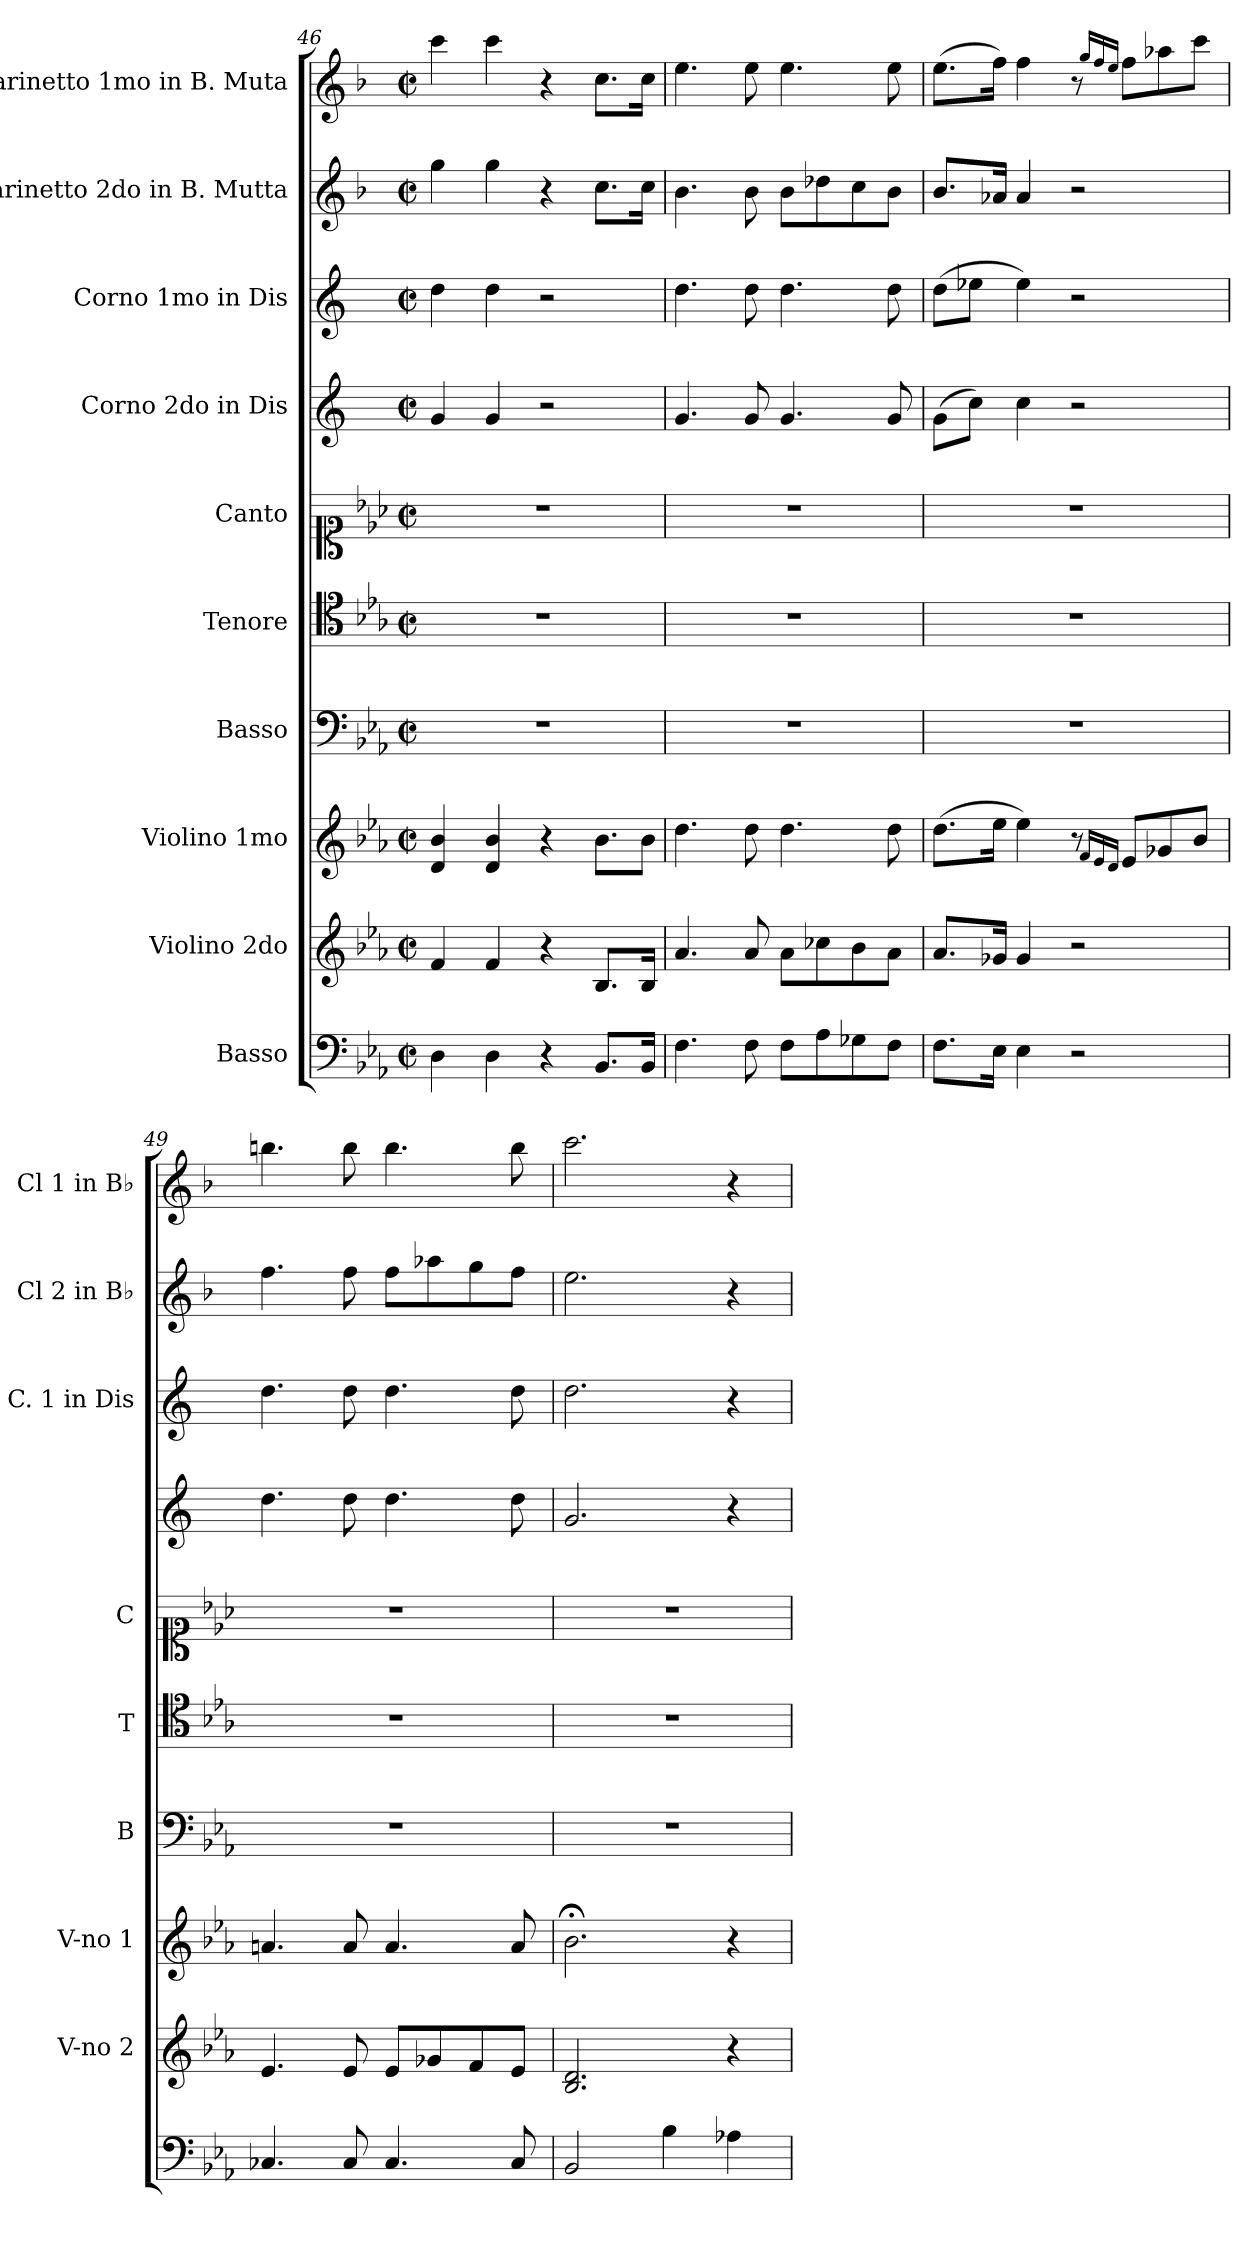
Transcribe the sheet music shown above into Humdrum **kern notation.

**kern	**kern	**kern	**kern	**kern	**kern	**kern	**kern	**kern	**kern
*part10	*part9	*part8	*part7	*part6	*part5	*part4	*part3	*part2	*part1
*staff10	*staff9	*staff8	*staff7	*staff6	*staff5	*staff4	*staff3	*staff2	*staff1
*I"Basso	*I"Violino 2do	*I"Violino 1mo	*I"Basso	*I"Tenore	*I"Canto	*I"Corno 2do in Dis	*I"Corno 1mo in Dis	*I"Clarinetto 2do in B. Mutta	*I"Clarinetto 1mo in B. Muta
*	*I'V-no 2	*I'V-no 1	*I'B	*I'T	*I'C	*	*I'C. 1 in Dis	*I'Cl 2 in B♭	*I'Cl 1 in B♭
*clefF4	*clefG2	*clefG2	*clefF4	*clefC4	*clefC1	*clefG2	*clefG2	*clefG2	*clefG2
*	*	*	*	*	*	*ITrd5c9	*ITrd5c9	*ITrd1c2	*ITrd1c2
*k[b-e-a-]	*k[b-e-a-]	*k[b-e-a-]	*k[b-e-a-]	*k[b-e-a-]	*k[b-e-a-]	*k[b-e-a-]	*k[b-e-a-]	*k[b-e-a-]	*k[b-e-a-]
*M2/2	*M2/2	*M2/2	*M2/2	*M2/2	*M2/2	*M2/2	*M2/2	*M2/2	*M2/2
*met(c|)	*met(c|)	*met(c|)	*met(c|)	*met(c|)	*met(c|)	*met(c|)	*met(c|)	*met(c|)	*met(c|)
=46	=46	=46	=46	=46	=46	=46	=46	=46	=46
4D\	4f/	4d/ 4b-/	1r	1r	1r	4B-/	4f\	4ff\	4bb-\
4D\	4f/	4d/ 4b-/	.	.	.	4B-/	4f\	4ff\	4bb-\
4r	4r	4r	.	.	.	2r	2r	4r	4r
8.BB-/L	8.B-/L	8.b-\L	.	.	.	.	.	8.b-\L	8.b-\L
!	!	!LO:N:vis=8	!	!	!	!	!	!	!
16BB-/Jk	16B-/Jk	16b-\J	.	.	.	.	.	16b-\Jk	16b-\Jk
=47	=47	=47	=47	=47	=47	=47	=47	=47	=47
4.F\	4.a-/	4.dd\	1r	1r	1r	4.B-/	4.f\	4.a-\	4.dd\
8F\	8a-/	8dd\	.	.	.	8B-/	8f\	8a-\	8dd\
8F\L	8a-\L	4.dd\	.	.	.	4.B-/	4.f\	8a-\L	4.dd\
8A-\	8cc-X\	.	.	.	.	.	.	8cc-X\	.
8G-X\	8b-\	.	.	.	.	.	.	8b-\	.
8F\J	8a-\J	8dd\	.	.	.	8B-/	8f\	8a-\J	8dd\
=48	=48	=48	=48	=48	=48	=48	=48	=48	=48
8.F\L	8.a-/L	(8.dd\L	1r	1r	1r	(8B-\L	(8f\L	8.a-/L	(8.dd\L
.	.	.	.	.	.	8e-\J)	8g-X\J	.	.
16E-\Jk	16g-X/Jk	16ee-\Jk	.	.	.	.	.	16g-X/Jk	16ee-\Jk)
4E-\	4g-/	4ee-\)	.	.	.	4e-\	4g-\)	4g-/	4ee-\
2r	2r	8r	.	.	.	2r	2r	2r	8r
.	.	16qqf/LL	.	.	.	.	.	.	16qqff/LL
.	.	16qqe-/	.	.	.	.	.	.	16qqee-/
.	.	16qqd/JJ	.	.	.	.	.	.	16qqdd/JJ
.	.	8e-/L	.	.	.	.	.	.	8ee-\L
.	.	8g-X/	.	.	.	.	.	.	8gg-X\
.	.	8b-/J	.	.	.	.	.	.	8bb-\J
=49	=49	=49	=49	=49	=49	=49	=49	=49	=49
4.C-X/	4.e-/	4.an/	1r	1r	1r	4.f\	4.f\	4.ee-\	4.aan\
8C-/	8e-/	8a/	.	.	.	8f\	8f\	8ee-\	8aa\
4.C-/	8e-/L	4.a/	.	.	.	4.f\	4.f\	8ee-\L	4.aa\
.	8g-X/	.	.	.	.	.	.	8gg-X\	.
.	8f/	.	.	.	.	.	.	8ff\	.
8C-/	8e-/J	8a/	.	.	.	8f\	8f\	8ee-\J	8aa\
=50	=50	=50	=50	=50	=50	=50	=50	=50	=50
2BB-/	2.B-/ 2.d/	2.b-;<\	1r	1r	1r	2.B-/	2.f\	2.dd\	2.bb-\
4B-\	.	.	.	.	.	.	.	.	.
4A-X\	4r	4r	.	.	.	4r	4r	4r	4r
=	=	=	=	=	=	=	=	=	=
*-	*-	*-	*-	*-	*-	*-	*-	*-	*-
